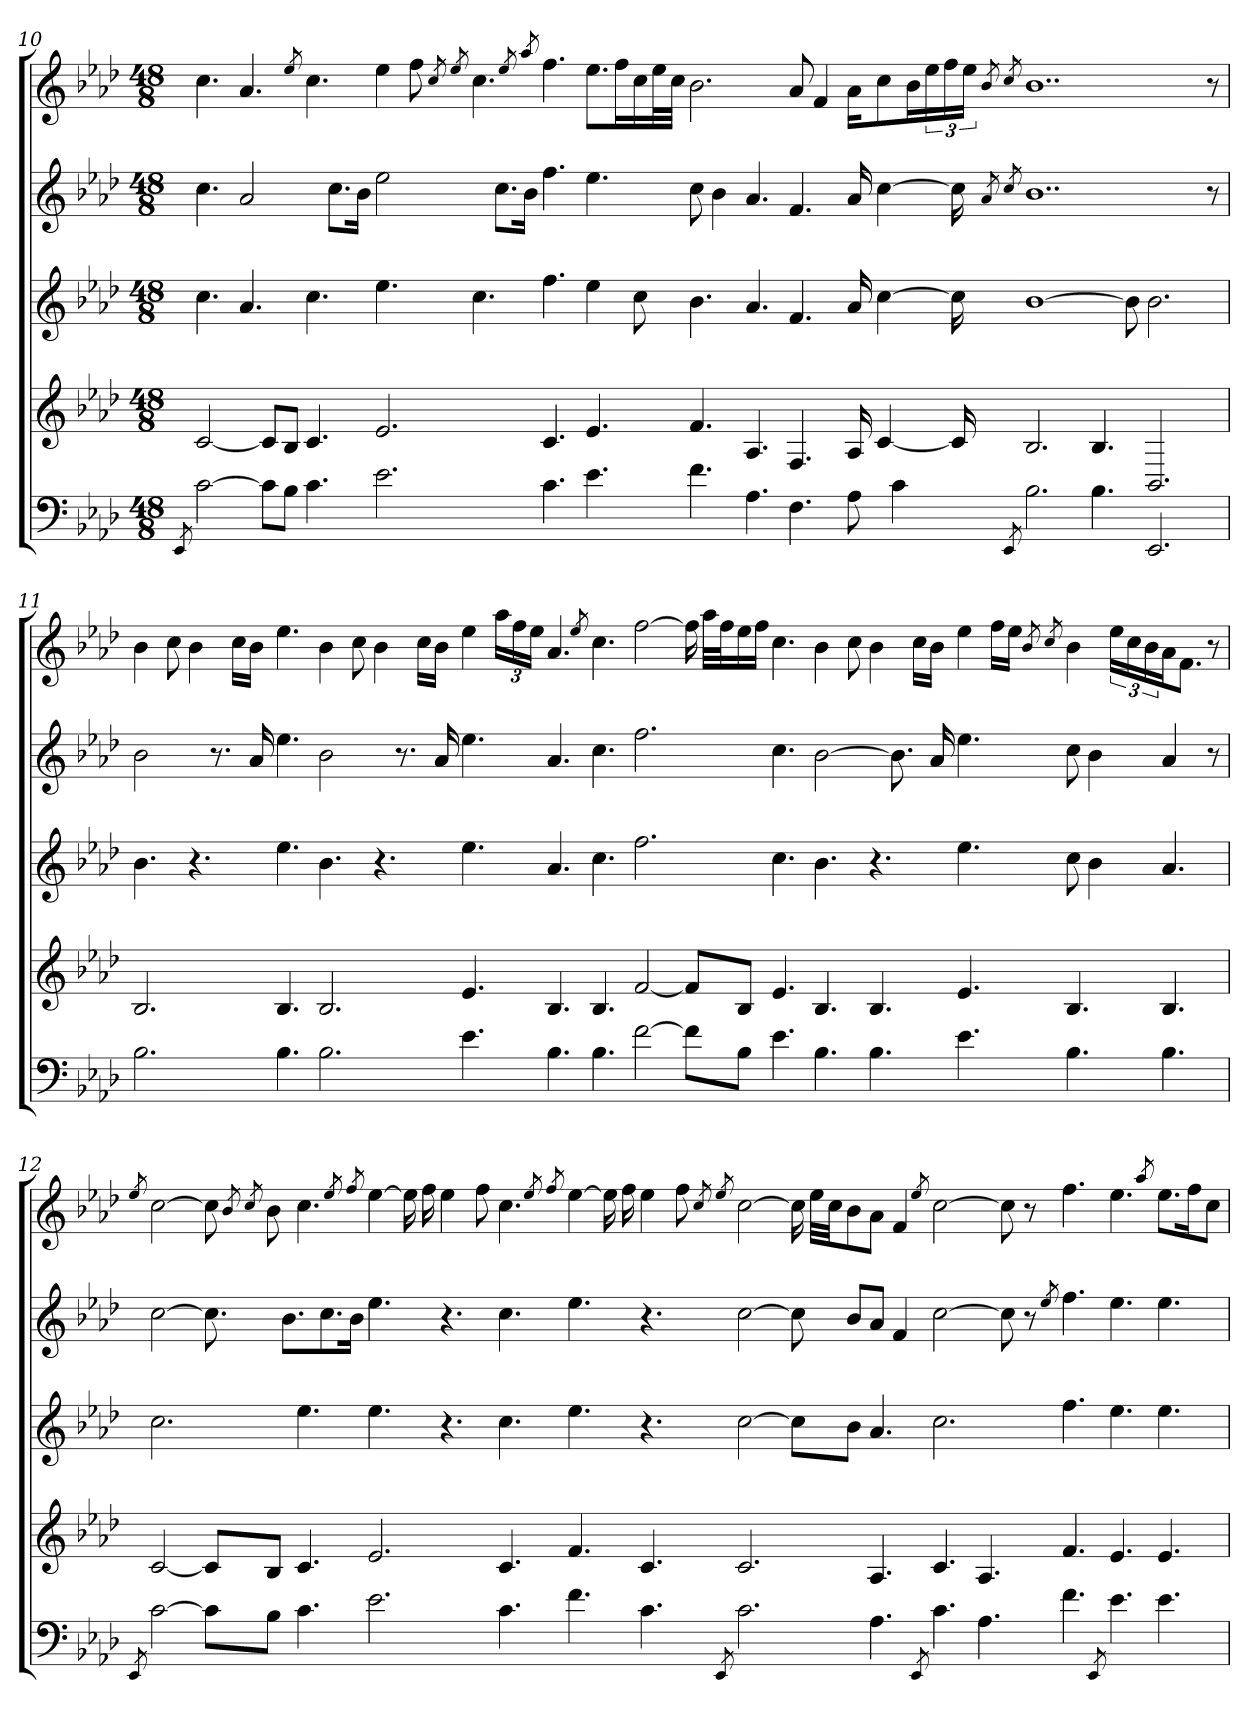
**kern	**kern	**kern	**kern	**kern
*part5	*part4	*part3	*part2	*part1
*staff5	*staff4	*staff3	*staff2	*staff1
*clefF4	*clefG2	*clefG2	*clefG2	*clefG2
*k[b-e-a-d-]	*k[b-e-a-d-]	*k[b-e-a-d-]	*k[b-e-a-d-]	*k[b-e-a-d-]
*M48/8	*M48/8	*M48/8	*M48/8	*M48/8
=10	=10	=10	=10	=10
8qEE-	.	.	.	.
[2c	[2c	4.cc	4.cc	4.cc
.	.	4.a-	2a-	4.a-
8c\L]	8c/L]	.	.	.
8B-\J	8B-/J	.	.	.
.	.	.	.	8qee-
4.c	4.c	4.cc	.	4.cc
.	.	.	8.cc\L	.
.	.	.	16b-\Jk	.
2.e-	2.e-	4.ee-	2ee-	4ee-
.	.	.	.	8ff
.	.	.	.	8qcc
.	.	.	.	8qee-
.	.	4.cc	.	4.cc
.	.	.	8.cc\L	.
.	.	.	16b-\Jk	.
.	.	.	.	8qee-
.	.	.	.	8qaa-
4.c	4.c	4.ff	4.ff	4.ff
4.e-	4.e-	4ee-	4.ee-	8.ee-\L
.	.	.	.	16ff\L
.	.	8cc	.	16cc\
.	.	.	.	32ee-\L
.	.	.	.	32cc\JJJ
4.f	4.f	4.b-	8cc	2.b-
.	.	.	4b-	.
4.A-	4.A-	4.a-	4.a-	.
4.F	4.F	4.f	4.f	8a-
.	.	.	.	4f
8A-	16A-	16a-	16a-	16a-\KL
.	[4c	[4cc	[4cc	8cc\
4c	.	.	.	.
.	.	.	.	16b-\L
.	.	.	.	24ee-\
.	.	.	.	24ff\
.	16c]	16cc]	16cc]	.
.	.	.	.	24ee-\JJ
.	.	.	8qa-	8qb-
8qEE-	.	.	8qcc	8qcc
2.B-	2.B-	[1b-	1..b-	1..b-
4.B-	4.B-	.	.	.
.	.	8b-]	.	.
2.EE-	2.BB-	2.b-	.	.
.	.	.	8r	8r
=11	=11	=11	=11	=11
2.B-	2.B-	4.b-	2b-	4b-
.	.	.	.	8cc
.	.	4.r	.	4b-
.	.	.	8.r	.
.	.	.	.	16cc\LL
.	.	.	16a-	16b-\JJ
4.B-	4.B-	4.ee-	4.ee-	4.ee-
2.B-	2.B-	4.b-	2b-	4b-
.	.	.	.	8cc
.	.	4.r	.	4b-
.	.	.	8.r	.
.	.	.	.	16cc\LL
.	.	.	16a-	16b-\JJ
4.e-	4.e-	4.ee-	4.ee-	4ee-
.	.	.	.	24aa-\LL
.	.	.	.	24ff\
.	.	.	.	24ee-\JJ
4.B-	4.B-	4.a-	4.a-	4.a-
.	.	.	.	8qee-
4.B-	4.B-	4.cc	4.cc	4.cc
[2f	[2f	2.ff	2.ff	[2ff
8f\L]	8f/L]	.	.	16ff]
.	.	.	.	32aa-\LLL
.	.	.	.	32ff\J
8B-\J	8B-/J	.	.	16ee-\
.	.	.	.	16ff\JJ
4.e-	4.e-	4.cc	4.cc	4.cc
4.B-	4.B-	4.b-	[2b-	4b-
.	.	.	.	8cc
4.B-	4.B-	4.r	.	4b-
.	.	.	8.b-]	.
.	.	.	.	16cc\LL
.	.	.	16a-	16b-\JJ
4.e-	4.e-	4.ee-	4.ee-	4ee-
.	.	.	.	16ff\LL
.	.	.	.	16ee-\JJ
.	.	.	.	8qb-
.	.	.	.	8qcc
4.B-	4.B-	8cc	8cc	4b-
.	.	4b-	4b-	.
.	.	.	.	24ee-\LL
.	.	.	.	24cc\
.	.	.	.	24b-\
4.B-	4.B-	4.a-	4a-	16a-\J
.	.	.	.	8.f\J
.	.	.	8r	8r
=12	=12	=12	=12	=12
8qEE-	.	.	.	8qee-
[2c	[2c	2.cc	[2cc	[2cc
8c\L]	8c/L]	.	8.cc]	8cc]
.	.	.	.	8qb-
.	.	.	.	8qcc
8B-\J	8B-/J	.	.	8b-
.	.	.	8.b-\L	.
4.c	4.c	4.ee-	.	4.cc
.	.	.	8.cc\	.
.	.	.	16b-\Jk	.
.	.	.	.	8qee-
.	.	.	.	8qff
2.e-	2.e-	4.ee-	4.ee-	[4ee-
.	.	.	.	16ee-]
.	.	.	.	16ff
.	.	4.r	4.r	4ee-
.	.	.	.	8ff
4.c	4.c	4.cc	4.cc	4.cc
.	.	.	.	8qee-
.	.	.	.	8qff
4.f	4.f	4.ee-	4.ee-	[4ee-
.	.	.	.	16ee-]
.	.	.	.	16ff
4.c	4.c	4.r	4.r	4ee-
.	.	.	.	8ff
.	.	.	.	8qcc
8qEE-	.	.	.	8qee-
2.c	2.c	[2cc	[2cc	[2cc
.	.	8cc\L]	8cc]	16cc]
.	.	.	.	32ee-\LLL
.	.	.	.	32cc\JJ
.	.	8b-\J	8b-/L	8b-\
4.A-	4.A-	4.a-	8a-/J	8a-\J
.	.	.	4f	4f
8qEE-	.	.	.	8qee-
4.c	4.c	2.cc	[2cc	[2cc
4.A-	4.A-	.	.	.
.	.	.	8cc]	8cc]
.	.	.	8r	8r
.	.	.	8qee-	.
4.f	4.f	4.ff	4.ff	4.ff
8qEE-	.	.	.	.
4.e-	4.e-	4.ee-	4.ee-	4.ee-
.	.	.	.	8qaa-
4.e-	4.e-	4.ee-	4.ee-	8.ee-\L
.	.	.	.	16ff\K
.	.	.	.	8cc\J
=	=	=	=	=
*-	*-	*-	*-	*-
